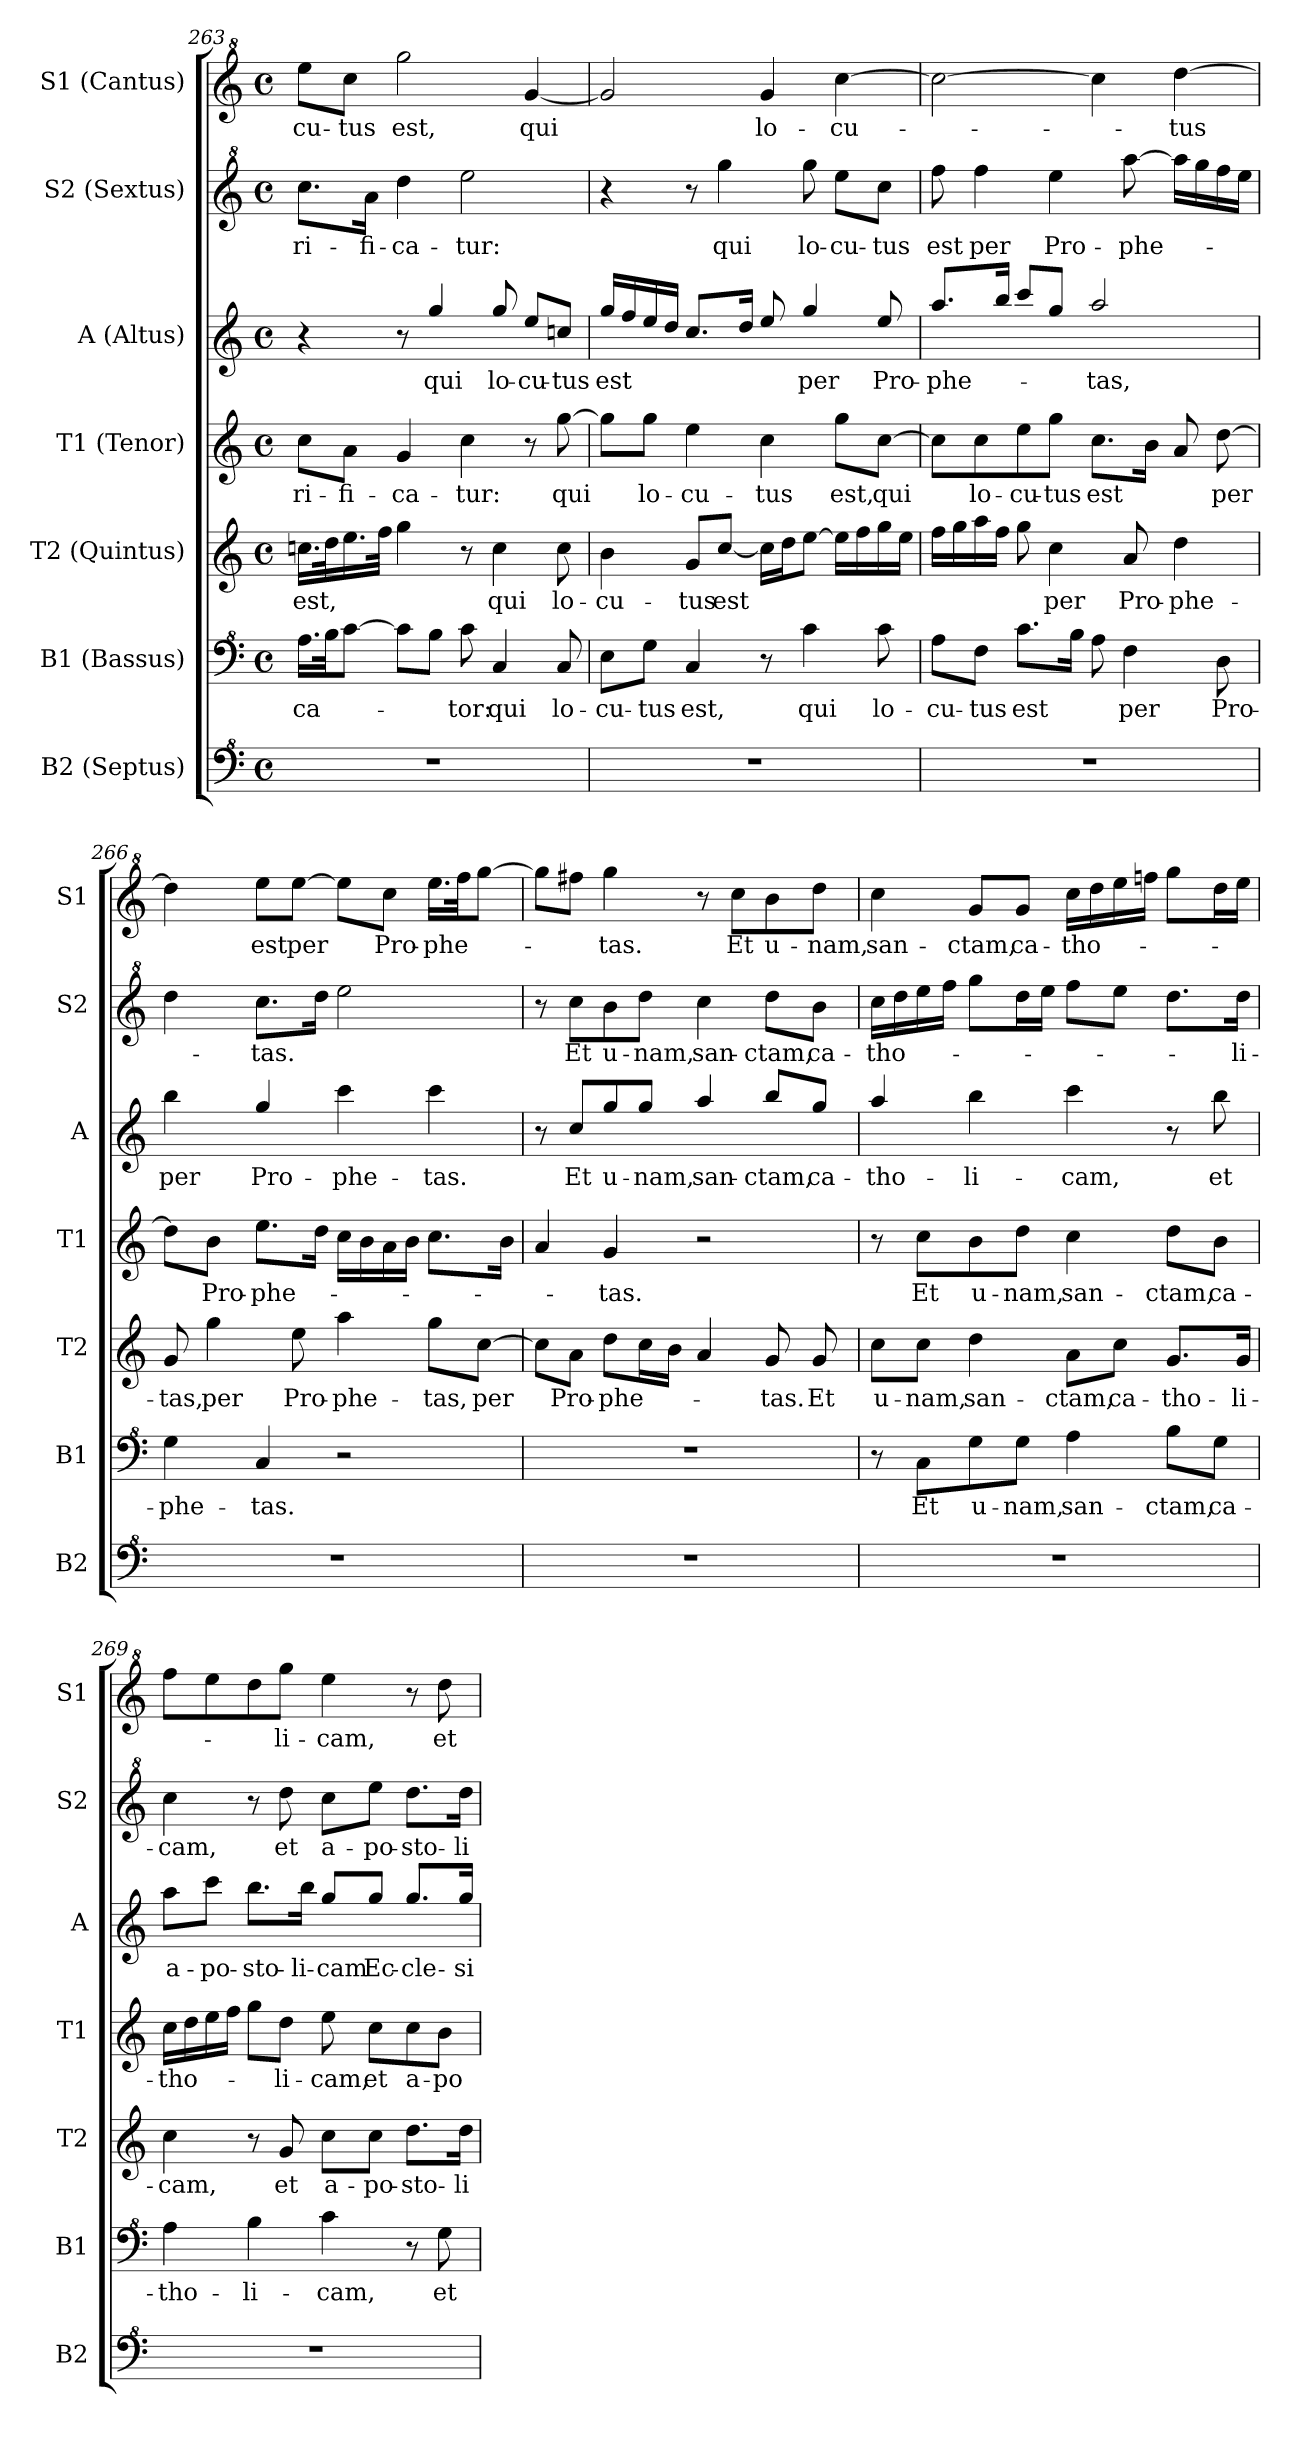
**kern	**kern	**text	**kern	**text	**kern	**text	**kern	**text	**kern	**text	**kern	**text
*part7	*part6	*part6	*part5	*part5	*part4	*part4	*part3	*part3	*part2	*part2	*part1	*part1
*staff7	*staff6	*staff6	*staff5	*staff5	*staff4	*staff4	*staff3	*staff3	*staff2	*staff2	*staff1	*staff1
*I"B2 (Septus)	*I"B1 (Bassus)	*	*I"T2 (Quintus)	*	*I"T1 (Tenor)	*	*I"A (Altus)	*	*I"S2 (Sextus)	*	*I"S1 (Cantus)	*
*I'B2	*I'B1	*	*I'T2	*	*I'T1	*	*I'A	*	*I'S2	*	*I'S1	*
*clefF^4	*clefF^4	*	*clefG2	*	*clefG2	*	*clefG2	*	*clefG^2	*	*clefG^2	*
*k[]	*k[]	*	*k[]	*	*k[]	*	*k[]	*	*k[]	*	*k[]	*
*M4/4	*M4/4	*	*M4/4	*	*M4/4	*	*M4/4	*	*M4/4	*	*M4/4	*
*met(c)	*met(c)	*	*met(c)	*	*met(c)	*	*met(c)	*	*met(c)	*	*met(c)	*
=263	=263	=263	=263	=263	=263	=263	=263	=263	=263	=263	=263	=263
!	!	!LO:LY:b	!	!LO:LY:b	!	!LO:LY:b	!	!	!	!LO:LY:b	!	!LO:LY:b
1r	16.a\LL	-ca-	16.ccni\LL	est,	8cc\L	-ri-	4r	.	8.ccc\L	-ri-	8eee\L	-cu-
.	32b\JK	.	32dd\K	.	.	.	.	.	.	.	.	.
!	!	!	!	!	!	!LO:LY:b	!	!	!	!	!	!LO:LY:b
.	[8cc\J	.	16.ee\	.	8a\J	-fi-	.	.	.	.	8ccc\J	-tus
!	!	!	!	!	!	!	!	!	!	!LO:LY:b	!	!
.	.	.	.	.	.	.	.	.	16aa\Jk	-fi-	.	.
.	.	.	32ff\JJk	.	.	.	.	.	.	.	.	.
!	!	!	!	!	!	!LO:LY:b	!	!	!	!LO:LY:b	!	!LO:LY:b
.	8cc\L]	.	4gg\	.	4g/	-ca-	8r	.	4ddd\	-ca-	2ggg\	est,
!	!	!	!	!	!	!	!	!LO:LY:b	!	!	!	!
.	8b\J	.	.	.	.	.	4gg/	qui	.	.	.	.
!	!	!LO:LY:b	!	!	!	!LO:LY:b	!	!	!	!LO:LY:b	!	!
.	8cc\	-tor:	8r	.	4cc\	-tur:	.	.	2eee\	-tur:	.	.
!	!	!LO:LY:b	!	!LO:LY:b	!	!	!	!LO:LY:b	!	!	!	!
.	4c/	qui	4cc\	qui	.	.	8gg/	lo-	.	.	.	.
!	!	!	!	!	!	!	!	!LO:LY:b	!	!	!	!LO:LY:b
.	.	.	.	.	8r	.	8ee/L	-cu-	.	.	[4gg/	qui
!	!	!LO:LY:b	!	!LO:LY:b	!	!LO:LY:b	!	!LO:LY:b	!	!	!	!
.	8c/	lo-	8cc\	lo-	[8gg\	qui	8ccni/J	-tus	.	.	.	.
=264	=264	=264	=264	=264	=264	=264	=264	=264	=264	=264	=264	=264
!	!	!LO:LY:b	!	!LO:LY:b	!	!	!	!LO:LY:b	!	!	!	!
1r	8e\L	-cu-	4b\	-cu-	8gg\L]	.	16gg/LL	est	4r	.	2gg/]	.
.	.	.	.	.	.	.	16ff/	.	.	.	.	.
!	!	!LO:LY:b	!	!	!	!LO:LY:b	!	!	!	!	!	!
.	8g\J	-tus	.	.	8gg\J	lo-	16ee/	.	.	.	.	.
.	.	.	.	.	.	.	16dd/JJ	.	.	.	.	.
!	!	!LO:LY:b	!	!LO:LY:b	!	!LO:LY:b	!	!	!	!	!	!
.	4c/	est,	8g/L	-tus	4ee\	-cu-	8.cc/L	.	8r	.	.	.
!	!	!	!	!LO:LY:b	!	!	!	!	!	!LO:LY:b	!	!
.	.	.	[8cc/J	est	.	.	.	.	4ggg\	qui	.	.
.	.	.	.	.	.	.	16dd/Jk	.	.	.	.	.
!	!	!	!	!	!	!LO:LY:b	!	!	!	!	!	!LO:LY:b
.	8r	.	16cc\LL]	.	4cc\	-tus	8ee/	.	.	.	4gg/	lo-
.	.	.	16dd\J	.	.	.	.	.	.	.	.	.
!	!	!LO:LY:b	!	!	!	!	!	!LO:LY:b	!	!LO:LY:b	!	!
.	4cc\	qui	[8ee\J	.	.	.	4gg/	per	8ggg\	lo-	.	.
!	!	!	!	!	!	!LO:LY:b	!	!	!	!LO:LY:b	!	!LO:LY:b
.	.	.	16ee\LL]	.	8gg\L	est,	.	.	8eee\L	-cu-	[4ccc\	-cu-
.	.	.	16ff\	.	.	.	.	.	.	.	.	.
!	!	!LO:LY:b	!	!	!	!LO:LY:b	!	!LO:LY:b	!	!LO:LY:b	!	!
.	8cc\	lo-	16gg\	.	[8cc\J	qui	8ee/	Pro-	8ccc\J	-tus	.	.
.	.	.	16ee\JJ	.	.	.	.	.	.	.	.	.
!!LO:PB:g=z
=265	=265	=265	=265	=265	=265	=265	=265	=265	=265	=265	=265	=265
!	!	!LO:LY:b	!	!	!	!	!	!LO:LY:b	!	!LO:LY:b	!	!
1r	8a\L	-cu-	16ff\LL	.	8cc\L]	.	8.aa/L	-phe-	8fff\	est	2ccc\_	.
.	.	.	16gg\	.	.	.	.	.	.	.	.	.
!	!	!LO:LY:b	!	!	!	!LO:LY:b	!	!	!	!LO:LY:b	!	!
.	8f\J	-tus	16aa\	.	8cc\	lo-	.	.	4fff\	per	.	.
.	.	.	16ff\JJ	.	.	.	16bb/Jk	.	.	.	.	.
!	!	!LO:LY:b	!	!	!	!LO:LY:b	!	!	!	!	!	!
.	8.cc\L	est	8gg\	.	8ee\	-cu-	8ccc/L	.	.	.	.	.
!	!	!	!	!LO:LY:b	!	!LO:LY:b	!	!	!	!LO:LY:b	!	!
.	.	.	4cc\	per	8gg\J	-tus	8gg/J	.	4eee\	Pro-	.	.
.	16b\Jk	.	.	.	.	.	.	.	.	.	.	.
!	!	!	!	!	!	!LO:LY:b	!	!LO:LY:b	!	!	!	!
.	8a\	.	.	.	8.cc\L	est	2aa/	-tas,	.	.	4ccc\]	.
!	!	!LO:LY:b	!	!LO:LY:b	!	!	!	!	!	!LO:LY:b	!	!
.	4f\	per	8a/	Pro-	.	.	.	.	[8aaa\	-phe-	.	.
.	.	.	.	.	16b\Jk	.	.	.	.	.	.	.
!	!	!	!	!LO:LY:b	!	!	!	!	!	!	!	!LO:LY:b
.	.	.	4dd\	-phe-	8a/	.	.	.	16aaa\LL]	.	[4ddd\	-tus
.	.	.	.	.	.	.	.	.	16ggg\	.	.	.
!	!	!LO:LY:b	!	!	!	!LO:LY:b	!	!	!	!	!	!
.	8d\	Pro-	.	.	[8dd\	per	.	.	16fff\	.	.	.
.	.	.	.	.	.	.	.	.	16eee\JJ	.	.	.
=266	=266	=266	=266	=266	=266	=266	=266	=266	=266	=266	=266	=266
!	!	!LO:LY:b	!	!LO:LY:b	!	!	!	!LO:LY:b	!	!	!	!
1r	4g\	-phe-	8g/	-tas,	8dd\L]	.	4bb\	per	4ddd\	.	4ddd\]	.
!	!	!	!	!LO:LY:b	!	!LO:LY:b	!	!	!	!	!	!
.	.	.	4gg\	per	8b\J	Pro-	.	.	.	.	.	.
!	!	!LO:LY:b	!	!	!	!LO:LY:b	!	!LO:LY:b	!	!LO:LY:b	!	!LO:LY:b
.	4c/	-tas.	.	.	8.ee\L	-phe-	4gg/	Pro-	8.ccc\L	-tas.	8eee\L	est
!	!	!	!	!LO:LY:b	!	!	!	!	!	!	!	!LO:LY:b
.	.	.	8ee\	Pro-	.	.	.	.	.	.	[8eee\J	per
.	.	.	.	.	16dd\Jk	.	.	.	16ddd\Jk	.	.	.
!	!	!	!	!LO:LY:b	!	!	!	!LO:LY:b	!	!	!	!
.	2r	.	4aa\	-phe-	16cc\LL	.	4ccc\	-phe-	2eee\	.	8eee\L]	.
.	.	.	.	.	16b\	.	.	.	.	.	.	.
!	!	!	!	!	!	!	!	!	!	!	!	!LO:LY:b
.	.	.	.	.	16a\	.	.	.	.	.	8ccc\J	Pro-
.	.	.	.	.	16b\JJ	.	.	.	.	.	.	.
!	!	!	!	!LO:LY:b	!	!	!	!LO:LY:b	!	!	!	!LO:LY:b
.	.	.	8gg\L	-tas,	8.cc\L	.	4ccc\	-tas.	.	.	16.eee\LL	-phe-
.	.	.	.	.	.	.	.	.	.	.	32fff\JK	.
!	!	!	!	!LO:LY:b	!	!	!	!	!	!	!	!
.	.	.	[8cc\J	per	.	.	.	.	.	.	[8ggg\J	.
.	.	.	.	.	16b\Jk	.	.	.	.	.	.	.
=267	=267	=267	=267	=267	=267	=267	=267	=267	=267	=267	=267	=267
1r	1r	.	8cc\L]	.	4a/	.	8r	.	8r	.	8ggg\L]	.
!	!	!	!	!LO:LY:b	!	!	!	!LO:LY:b	!	!LO:LY:b	!	!
.	.	.	8a\J	Pro-	.	.	8cc/L	Et	8ccc\L	Et	8fff#X\J	.
!	!	!	!	!LO:LY:b	!	!LO:LY:b	!	!LO:LY:b	!	!LO:LY:b	!	!LO:LY:b
.	.	.	8dd\L	-phe-	4g/	-tas.	8gg/	u-	8bb\	u-	4ggg\	-tas.
!	!	!	!	!	!	!	!	!LO:LY:b	!	!LO:LY:b	!	!
.	.	.	16cc\L	.	.	.	8gg/J	-nam,	8ddd\J	-nam,	.	.
.	.	.	16b\JJ	.	.	.	.	.	.	.	.	.
!	!	!	!	!	!	!	!	!LO:LY:b	!	!LO:LY:b	!	!
.	.	.	4a/	.	2r	.	4aa/	san-	4ccc\	san-	8r	.
!	!	!	!	!	!	!	!	!	!	!	!	!LO:LY:b
.	.	.	.	.	.	.	.	.	.	.	8ccc\L	Et
!	!	!	!	!LO:LY:b	!	!	!	!LO:LY:b	!	!LO:LY:b	!	!LO:LY:b
.	.	.	8g/	-tas.	.	.	8bb/L	-ctam,	8ddd\L	-ctam,	8bb\	u-
!	!	!	!	!LO:LY:b	!	!	!	!LO:LY:b	!	!LO:LY:b	!	!LO:LY:b
.	.	.	8g/	Et	.	.	8gg/J	ca-	8bb\J	ca-	8ddd\J	-nam,
=268	=268	=268	=268	=268	=268	=268	=268	=268	=268	=268	=268	=268
!	!	!	!	!LO:LY:b	!	!	!	!LO:LY:b	!	!LO:LY:b	!	!LO:LY:b
1r	8r	.	8cc\L	u-	8r	.	4aa/	-tho-	16ccc\LL	-tho-	4ccc\	san-
.	.	.	.	.	.	.	.	.	16ddd\	.	.	.
!	!	!LO:LY:b	!	!LO:LY:b	!	!LO:LY:b	!	!	!	!	!	!
.	8c\L	Et	8cc\J	-nam,	8cc\L	Et	.	.	16eee\	.	.	.
.	.	.	.	.	.	.	.	.	16fff\JJ	.	.	.
!	!	!LO:LY:b	!	!LO:LY:b	!	!LO:LY:b	!	!LO:LY:b	!	!	!	!LO:LY:b
.	8g\	u-	4dd\	san-	8b\	u-	4bb\	-li-	8ggg\L	.	8gg/L	-ctam,
!	!	!LO:LY:b	!	!	!	!LO:LY:b	!	!	!	!	!	!LO:LY:b
.	8g\J	-nam,	.	.	8dd\J	-nam,	.	.	16ddd\L	.	8gg/J	ca-
.	.	.	.	.	.	.	.	.	16eee\JJ	.	.	.
!	!	!LO:LY:b	!	!LO:LY:b	!	!LO:LY:b	!	!LO:LY:b	!	!	!	!LO:LY:b
.	4a\	san-	8a\L	-ctam,	4cc\	san-	4ccc\	-cam,	8fff\L	.	16ccc\LL	-tho-
.	.	.	.	.	.	.	.	.	.	.	16ddd\	.
!	!	!	!	!LO:LY:b	!	!	!	!	!	!	!	!
.	.	.	8cc\J	ca-	.	.	.	.	8eee\J	.	16eee\	.
.	.	.	.	.	.	.	.	.	.	.	16fffni\JJ	.
!	!	!LO:LY:b	!	!LO:LY:b	!	!LO:LY:b	!	!	!	!	!	!
.	8b\L	-ctam,	8.g/L	-tho-	8dd\L	-ctam,	8r	.	8.ddd\L	.	8ggg\L	.
!	!	!LO:LY:b	!	!	!	!LO:LY:b	!	!LO:LY:b	!	!	!	!
.	8g\J	ca-	.	.	8b\J	ca-	8bb\	et	.	.	16ddd\L	.
!	!	!	!	!LO:LY:b	!	!	!	!	!	!LO:LY:b	!	!
.	.	.	16g/Jk	-li-	.	.	.	.	16ddd\Jk	-li-	16eee\JJ	.
!!LO:LB:g=z
=269	=269	=269	=269	=269	=269	=269	=269	=269	=269	=269	=269	=269
!	!	!LO:LY:b	!	!LO:LY:b	!	!LO:LY:b	!	!LO:LY:b	!	!LO:LY:b	!	!
1r	4a\	-tho-	4cc\	-cam,	16cc\LL	-tho-	8aa\L	a-	4ccc\	-cam,	8fff\L	.
.	.	.	.	.	16dd\	.	.	.	.	.	.	.
!	!	!	!	!	!	!	!	!LO:LY:b	!	!	!	!
.	.	.	.	.	16ee\	.	8ccc\J	-po-	.	.	8eee\	.
.	.	.	.	.	16ff\JJ	.	.	.	.	.	.	.
!	!	!LO:LY:b	!	!	!	!	!	!LO:LY:b	!	!	!	!
.	4b\	-li-	8r	.	8gg\L	.	8.bb\L	-sto-	8r	.	8ddd\	.
!	!	!	!	!LO:LY:b	!	!LO:LY:b	!	!	!	!LO:LY:b	!	!LO:LY:b
.	.	.	8g/	et	8dd\J	-li-	.	.	8ddd\	et	8ggg\J	-li-
!	!	!	!	!	!	!	!	!LO:LY:b	!	!	!	!
.	.	.	.	.	.	.	16bb\Jk	-li-	.	.	.	.
!	!	!LO:LY:b	!	!LO:LY:b	!	!LO:LY:b	!	!LO:LY:b	!	!LO:LY:b	!	!LO:LY:b
.	4cc\	-cam,	8cc\L	a-	8ee\	-cam,	8gg/L	-cam	8ccc\L	a-	4eee\	-cam,
!	!	!	!	!LO:LY:b	!	!LO:LY:b	!	!LO:LY:b	!	!LO:LY:b	!	!
.	.	.	8cc\J	-po-	8cc\L	et	8gg/J	Ec-	8eee\J	-po-	.	.
!	!	!	!	!LO:LY:b	!	!LO:LY:b	!	!LO:LY:b	!	!LO:LY:b	!	!
.	8r	.	8.dd\L	-sto-	8cc\	a-	8.gg/L	-cle-	8.ddd\L	-sto-	8r	.
!	!	!LO:LY:b	!	!	!	!LO:LY:b	!	!	!	!	!	!LO:LY:b
.	8g\	et	.	.	8b\J	-po-	.	.	.	.	8ddd\	et
!	!	!	!	!LO:LY:b	!	!	!	!LO:LY:b	!	!LO:LY:b	!	!
.	.	.	16dd\Jk	-li-	.	.	16gg/Jk	-si-	16ddd\Jk	-li-	.	.
=	=	=	=	=	=	=	=	=	=	=	=	=
*-	*-	*-	*-	*-	*-	*-	*-	*-	*-	*-	*-	*-
